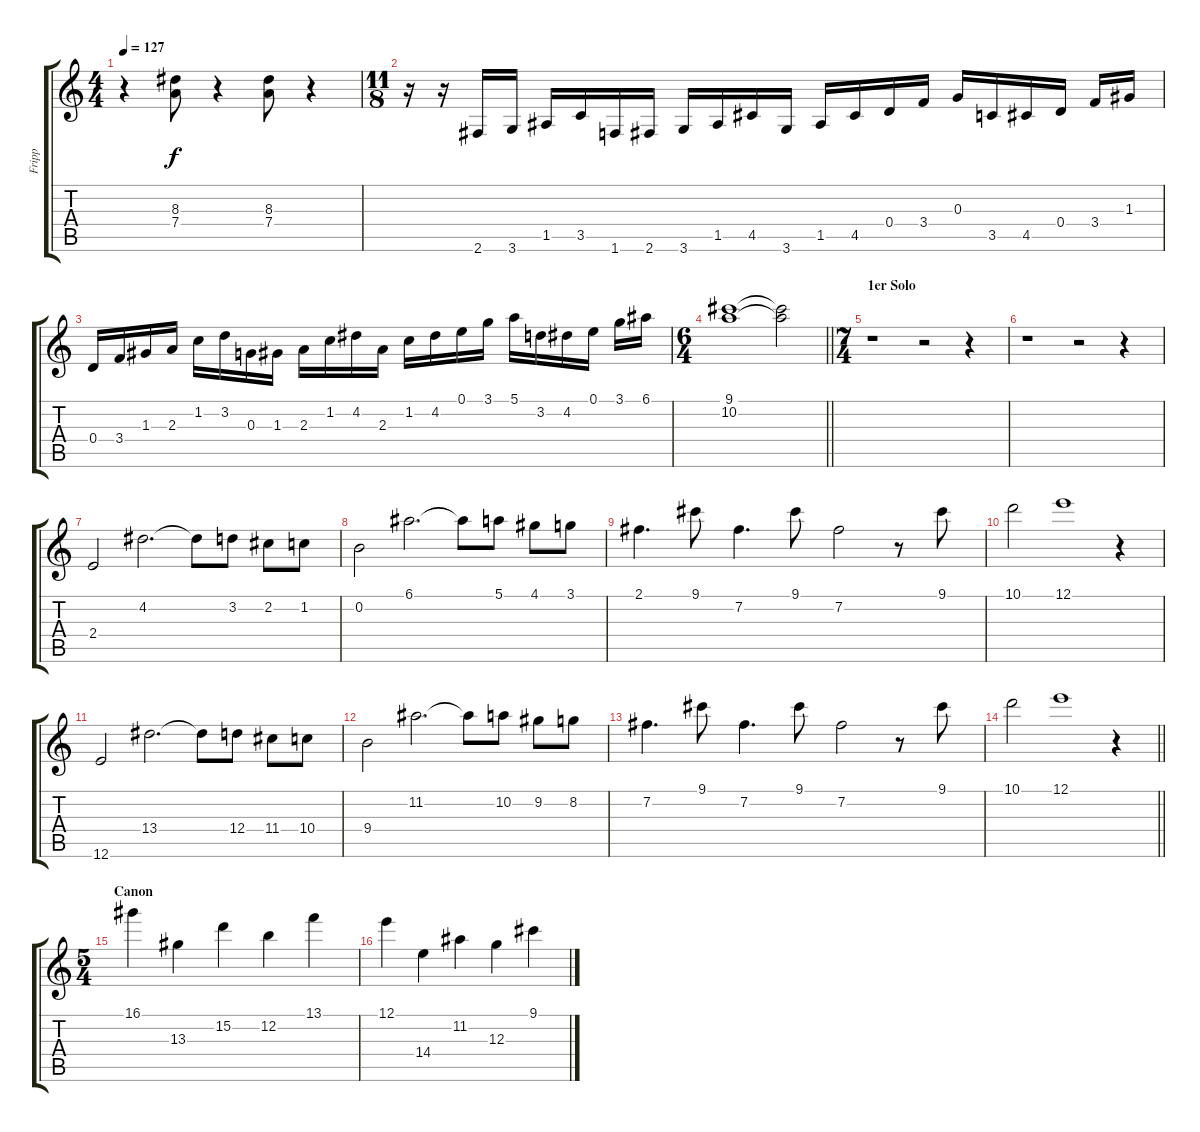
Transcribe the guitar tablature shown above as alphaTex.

\track ("Fripp" "Fripp") {instrument overdrivenguitar}
\staff {score tabs}
\tuning (E4 B3 G3 D3 A2 E2) {hide}
\ts (4 4)
\tempo 127
\clef g2
\ks c
r.4{dy f} (8.3 7.4).8 r.4 (8.3 7.4).8 r.4 |
\ts (11 8)
r.16 r.16 2.6.16 3.6.16 1.5.16 3.5.16 1.6.16 2.6.16 3.6.16 1.5.16 4.5.16 3.6.16 1.5.16 4.5.16 0.4.16 3.4.16 0.3.16 3.5.16 4.5.16 0.4.16 3.4.16 1.3.16 |
0.4.16 3.4.16 1.3.16 2.3.16 1.2.16 3.2.16 0.3.16 1.3.16 2.3.16 1.2.16 4.2.16 2.3.16 1.2.16 4.2.16 0.1.16 3.1.16 5.1.16 3.2.16 4.2.16 0.1.16 3.1.16 6.1.16 |
\ts (6 4)
\barLineRight lightlight
(9.1 10.2).1 (9.1{t} 10.2{t}).2 |
\ts (7 4)
\section ("" "1er Solo")
r.1 r.2 r.4 |
r.1 r.2 r.4 |
2.4.2 4.2.2{d} 4.2{t}.8 3.2.8 2.2.8 1.2.8 |
0.2.2 6.1.2{d} 6.1{t}.8 5.1.8 4.1.8 3.1.8 |
2.1.4{d} 9.1.8 7.2.4{d} 9.1.8 7.2.2 r.8 9.1.8 |
10.1.2 12.1.1 r.4 |
12.6.2 13.4.2{d} 13.4{t}.8 12.4.8 11.4.8 10.4.8 |
9.4.2 11.2.2{d} 11.2{t}.8 10.2.8 9.2.8 8.2.8 |
7.2.4{d} 9.1.8 7.2.4{d} 9.1.8 7.2.2 r.8 9.1.8 |
\barLineRight lightlight
10.1.2 12.1.1 r.4 |
\ts (5 4)
\section ("" "Canon")
16.1.4 13.3.4 15.2.4 12.2.4 13.1.4 |
12.1.4 14.4.4 11.2.4 12.3.4 9.1.4
